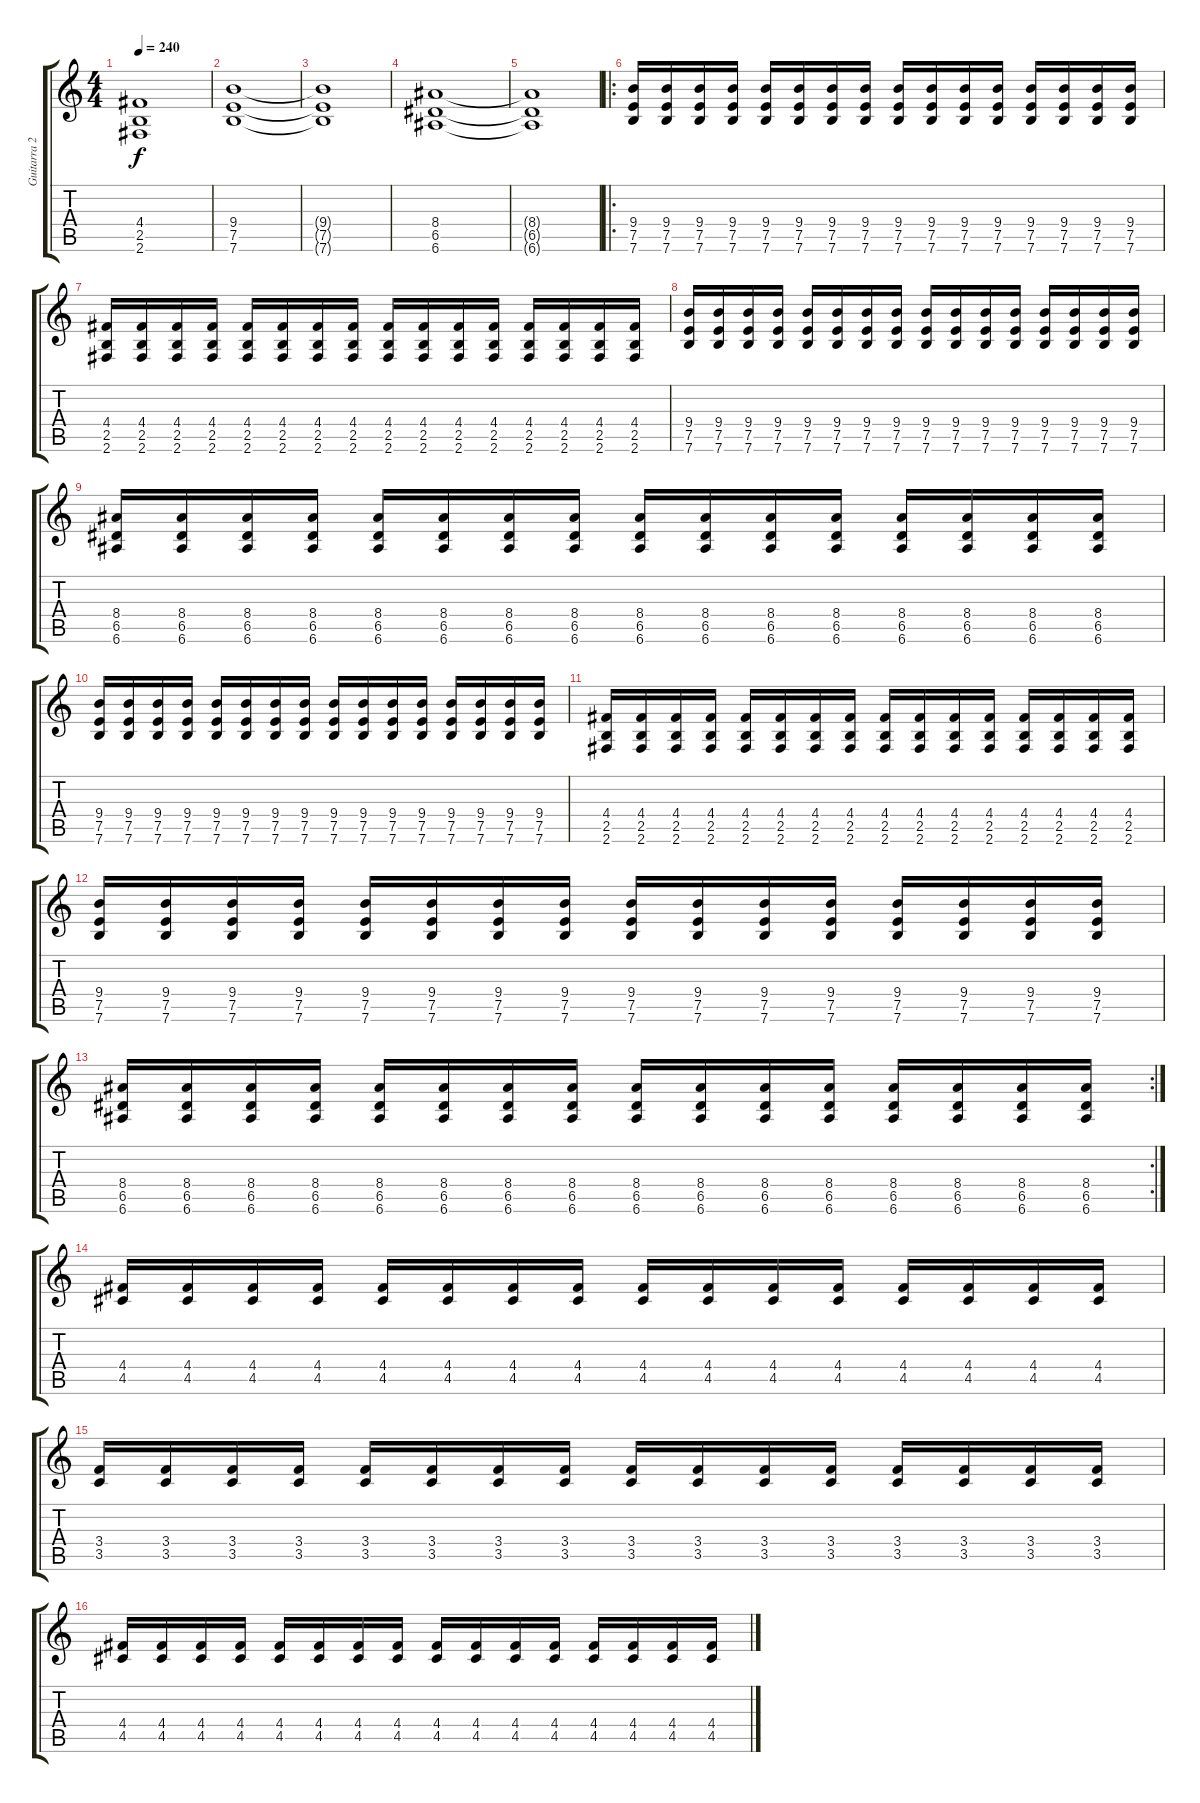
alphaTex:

\track ("Guitarra 2" "Guitarra 2") {instrument distortionguitar}
\staff {score tabs}
\tuning (E4 B3 G3 D3 A2 E2) {hide}
\ts (4 4)
\tempo 240
\clef g2
\ks c
(4.4{t} 2.5{t} 2.6{t}).1{dy f} |
(9.4 7.5 7.6).1 |
(9.4{t} 7.5{t} 7.6{t}).1 |
(8.4 6.5 6.6).1 |
(8.4{t} 6.5{t} 6.6{t}).1 |
\ro
(9.4 7.5 7.6).16 (9.4 7.5 7.6).16 (9.4 7.5 7.6).16 (9.4 7.5 7.6).16 (9.4 7.5 7.6).16 (9.4 7.5 7.6).16 (9.4 7.5 7.6).16 (9.4 7.5 7.6).16 (9.4 7.5 7.6).16 (9.4 7.5 7.6).16 (9.4 7.5 7.6).16 (9.4 7.5 7.6).16 (9.4 7.5 7.6).16 (9.4 7.5 7.6).16 (9.4 7.5 7.6).16 (9.4 7.5 7.6).16 |
(4.4 2.5 2.6).16 (4.4 2.5 2.6).16 (4.4 2.5 2.6).16 (4.4 2.5 2.6).16 (4.4 2.5 2.6).16 (4.4 2.5 2.6).16 (4.4 2.5 2.6).16 (4.4 2.5 2.6).16 (4.4 2.5 2.6).16 (4.4 2.5 2.6).16 (4.4 2.5 2.6).16 (4.4 2.5 2.6).16 (4.4 2.5 2.6).16 (4.4 2.5 2.6).16 (4.4 2.5 2.6).16 (4.4 2.5 2.6).16 |
(9.4 7.5 7.6).16 (9.4 7.5 7.6).16 (9.4 7.5 7.6).16 (9.4 7.5 7.6).16 (9.4 7.5 7.6).16 (9.4 7.5 7.6).16 (9.4 7.5 7.6).16 (9.4 7.5 7.6).16 (9.4 7.5 7.6).16 (9.4 7.5 7.6).16 (9.4 7.5 7.6).16 (9.4 7.5 7.6).16 (9.4 7.5 7.6).16 (9.4 7.5 7.6).16 (9.4 7.5 7.6).16 (9.4 7.5 7.6).16 |
(8.4 6.5 6.6).16 (8.4 6.5 6.6).16 (8.4 6.5 6.6).16 (8.4 6.5 6.6).16 (8.4 6.5 6.6).16 (8.4 6.5 6.6).16 (8.4 6.5 6.6).16 (8.4 6.5 6.6).16 (8.4 6.5 6.6).16 (8.4 6.5 6.6).16 (8.4 6.5 6.6).16 (8.4 6.5 6.6).16 (8.4 6.5 6.6).16 (8.4 6.5 6.6).16 (8.4 6.5 6.6).16 (8.4 6.5 6.6).16 |
(9.4 7.5 7.6).16 (9.4 7.5 7.6).16 (9.4 7.5 7.6).16 (9.4 7.5 7.6).16 (9.4 7.5 7.6).16 (9.4 7.5 7.6).16 (9.4 7.5 7.6).16 (9.4 7.5 7.6).16 (9.4 7.5 7.6).16 (9.4 7.5 7.6).16 (9.4 7.5 7.6).16 (9.4 7.5 7.6).16 (9.4 7.5 7.6).16 (9.4 7.5 7.6).16 (9.4 7.5 7.6).16 (9.4 7.5 7.6).16 |
(4.4 2.5 2.6).16 (4.4 2.5 2.6).16 (4.4 2.5 2.6).16 (4.4 2.5 2.6).16 (4.4 2.5 2.6).16 (4.4 2.5 2.6).16 (4.4 2.5 2.6).16 (4.4 2.5 2.6).16 (4.4 2.5 2.6).16 (4.4 2.5 2.6).16 (4.4 2.5 2.6).16 (4.4 2.5 2.6).16 (4.4 2.5 2.6).16 (4.4 2.5 2.6).16 (4.4 2.5 2.6).16 (4.4 2.5 2.6).16 |
(9.4 7.5 7.6).16 (9.4 7.5 7.6).16 (9.4 7.5 7.6).16 (9.4 7.5 7.6).16 (9.4 7.5 7.6).16 (9.4 7.5 7.6).16 (9.4 7.5 7.6).16 (9.4 7.5 7.6).16 (9.4 7.5 7.6).16 (9.4 7.5 7.6).16 (9.4 7.5 7.6).16 (9.4 7.5 7.6).16 (9.4 7.5 7.6).16 (9.4 7.5 7.6).16 (9.4 7.5 7.6).16 (9.4 7.5 7.6).16 |
\rc 2
(8.4 6.5 6.6).16 (8.4 6.5 6.6).16 (8.4 6.5 6.6).16 (8.4 6.5 6.6).16 (8.4 6.5 6.6).16 (8.4 6.5 6.6).16 (8.4 6.5 6.6).16 (8.4 6.5 6.6).16 (8.4 6.5 6.6).16 (8.4 6.5 6.6).16 (8.4 6.5 6.6).16 (8.4 6.5 6.6).16 (8.4 6.5 6.6).16 (8.4 6.5 6.6).16 (8.4 6.5 6.6).16 (8.4 6.5 6.6).16 |
(4.4 4.5).16 (4.4 4.5).16 (4.4 4.5).16 (4.4 4.5).16 (4.4 4.5).16 (4.4 4.5).16 (4.4 4.5).16 (4.4 4.5).16 (4.4 4.5).16 (4.4 4.5).16 (4.4 4.5).16 (4.4 4.5).16 (4.4 4.5).16 (4.4 4.5).16 (4.4 4.5).16 (4.4 4.5).16 |
(3.4 3.5).16 (3.4 3.5).16 (3.4 3.5).16 (3.4 3.5).16 (3.4 3.5).16 (3.4 3.5).16 (3.4 3.5).16 (3.4 3.5).16 (3.4 3.5).16 (3.4 3.5).16 (3.4 3.5).16 (3.4 3.5).16 (3.4 3.5).16 (3.4 3.5).16 (3.4 3.5).16 (3.4 3.5).16 |
(4.4 4.5).16 (4.4 4.5).16 (4.4 4.5).16 (4.4 4.5).16 (4.4 4.5).16 (4.4 4.5).16 (4.4 4.5).16 (4.4 4.5).16 (4.4 4.5).16 (4.4 4.5).16 (4.4 4.5).16 (4.4 4.5).16 (4.4 4.5).16 (4.4 4.5).16 (4.4 4.5).16 (4.4 4.5).16
